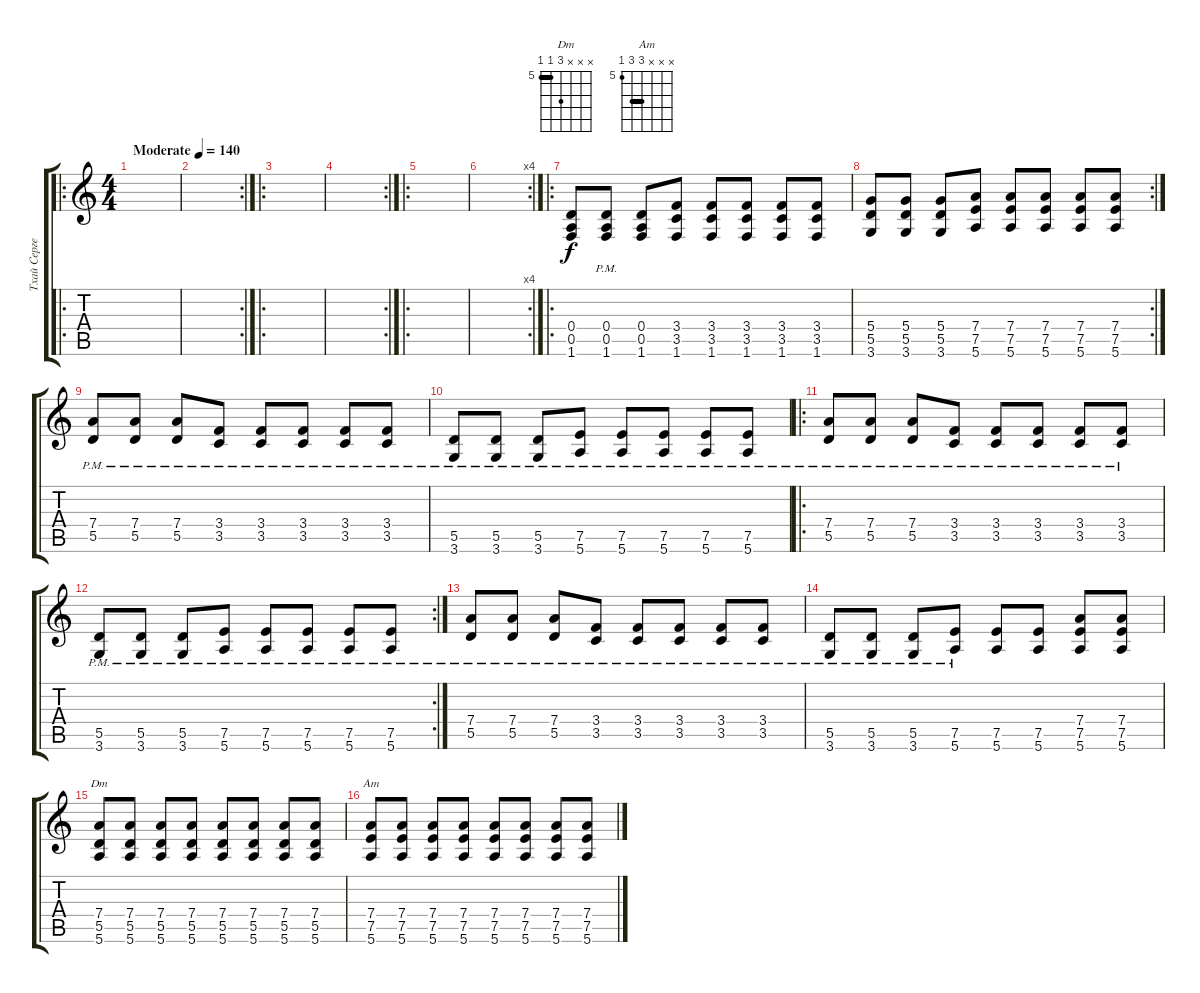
\track ("Тхай Сергей" "Тхай Серге") {instrument overdrivenguitar}
\staff {score tabs}
\tuning (E4 B3 G3 D3 A2 E2) {hide}
\chord ("Dm" x x x 7 5 5) {firstfret 5 barre 5}
\chord ("Am" x x x 7 7 5) {firstfret 5 barre 7}
\ro
\ts (4 4)
\tempo (140 "Moderate")
\clef g2
\ks c
|
\rc 2
|
\ro
|
\rc 2
|
\ro
|
\rc 4
|
\ro
(0.4 0.5 1.6).8 (0.4 0.5 1.6{pm}).8 (0.4 0.5 1.6).8 (3.4 3.5 1.6).8 (3.4 3.5 1.6).8 (3.4 3.5 1.6).8 (3.4 3.5 1.6).8 (3.4 3.5 1.6).8 |
\rc 2
(5.4 5.5 3.6).8 (5.4 5.5 3.6).8 (5.4 5.5 3.6).8 (7.4 7.5 5.6).8 (7.4 7.5 5.6).8 (7.4 7.5 5.6).8 (7.4 7.5 5.6).8 (7.4 7.5 5.6).8 |
(7.4{pm} 5.5{pm}).8 (7.4{pm} 5.5{pm}).8 (7.4{pm} 5.5{pm}).8 (3.4{pm} 3.5{pm}).8 (3.4{pm} 3.5{pm}).8 (3.4{pm} 3.5{pm}).8 (3.4{pm} 3.5{pm}).8 (3.4{pm} 3.5{pm}).8 |
(5.5{pm} 3.6{pm}).8 (5.5{pm} 3.6{pm}).8 (5.5{pm} 3.6{pm}).8 (7.5{pm} 5.6{pm}).8 (7.5{pm} 5.6{pm}).8 (7.5{pm} 5.6{pm}).8 (7.5{pm} 5.6{pm}).8 (7.5{pm} 5.6{pm}).8 |
\ro
(7.4{pm} 5.5{pm}).8 (7.4{pm} 5.5{pm}).8 (7.4{pm} 5.5{pm}).8 (3.4{pm} 3.5{pm}).8 (3.4{pm} 3.5{pm}).8 (3.4{pm} 3.5{pm}).8 (3.4{pm} 3.5{pm}).8 (3.4{pm} 3.5{pm}).8 |
\rc 2
(5.5{pm} 3.6{pm}).8 (5.5{pm} 3.6{pm}).8 (5.5{pm} 3.6{pm}).8 (7.5{pm} 5.6{pm}).8 (7.5{pm} 5.6{pm}).8 (7.5{pm} 5.6{pm}).8 (7.5{pm} 5.6{pm}).8 (7.5{pm} 5.6{pm}).8 |
(7.4{pm} 5.5{pm}).8 (7.4{pm} 5.5{pm}).8 (7.4{pm} 5.5{pm}).8 (3.4{pm} 3.5{pm}).8 (3.4{pm} 3.5{pm}).8 (3.4{pm} 3.5{pm}).8 (3.4{pm} 3.5{pm}).8 (3.4{pm} 3.5{pm}).8 |
(5.5{pm} 3.6{pm}).8 (5.5{pm} 3.6{pm}).8 (5.5{pm} 3.6).8 (7.5{pm} 5.6).8 (7.5 5.6).8 (7.5 5.6).8 (7.4 7.5 5.6).8 (7.4 7.5 5.6).8 |
(7.4 5.5 5.6).8{ch "Dm"} (7.4 5.5 5.6).8 (7.4 5.5 5.6).8 (7.4 5.5 5.6).8 (7.4 5.5 5.6).8 (7.4 5.5 5.6).8 (7.4 5.5 5.6).8 (7.4 5.5 5.6).8 |
(7.4 7.5 5.6).8{ch "Am"} (7.4 7.5 5.6).8 (7.4 7.5 5.6).8 (7.4 7.5 5.6).8 (7.4 7.5 5.6).8 (7.4 7.5 5.6).8 (7.4 7.5 5.6).8 (7.4 7.5 5.6).8
